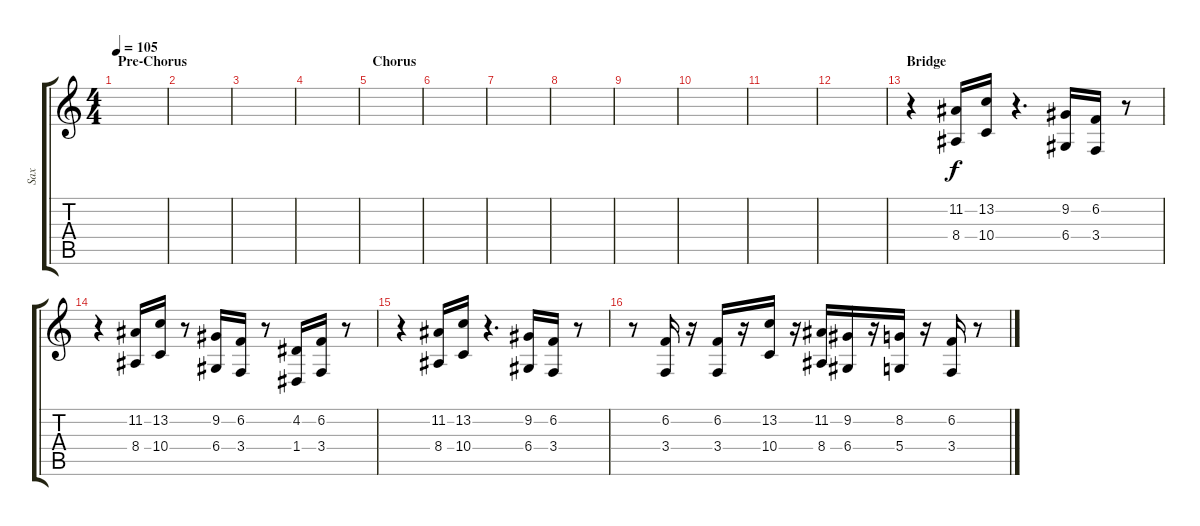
\track ("Sax" "Sax") {instrument baritonesax}
\staff {score tabs}
\tuning (E4 B3 G3 D3 A2 E2) {hide}
\ts (4 4)
\section ("" "Pre-Chorus")
\tempo 105
\clef g2
\ks c
|
|
|
|
\section ("" "Chorus")
|
|
|
|
|
|
|
|
\section ("" "Bridge")
r.4 (11.2 8.4).16 (13.2 10.4).16 r.4{d} (9.2 6.4).16 (6.2 3.4).16 r.8 |
r.4 (11.2 8.4).16 (13.2 10.4).16 r.8 (9.2 6.4).16 (6.2 3.4).16 r.8 (4.2 1.4).16 (6.2 3.4).16 r.8 |
r.4 (11.2 8.4).16 (13.2 10.4).16 r.4{d} (9.2 6.4).16 (6.2 3.4).16 r.8 |
r.8 (6.2 3.4).16 r.16 (6.2 3.4).16 r.16 (13.2 10.4).16 r.16 (11.2 8.4).16 (9.2 6.4).16 r.16 (8.2 5.4).16 r.16 (6.2 3.4).16 r.8
